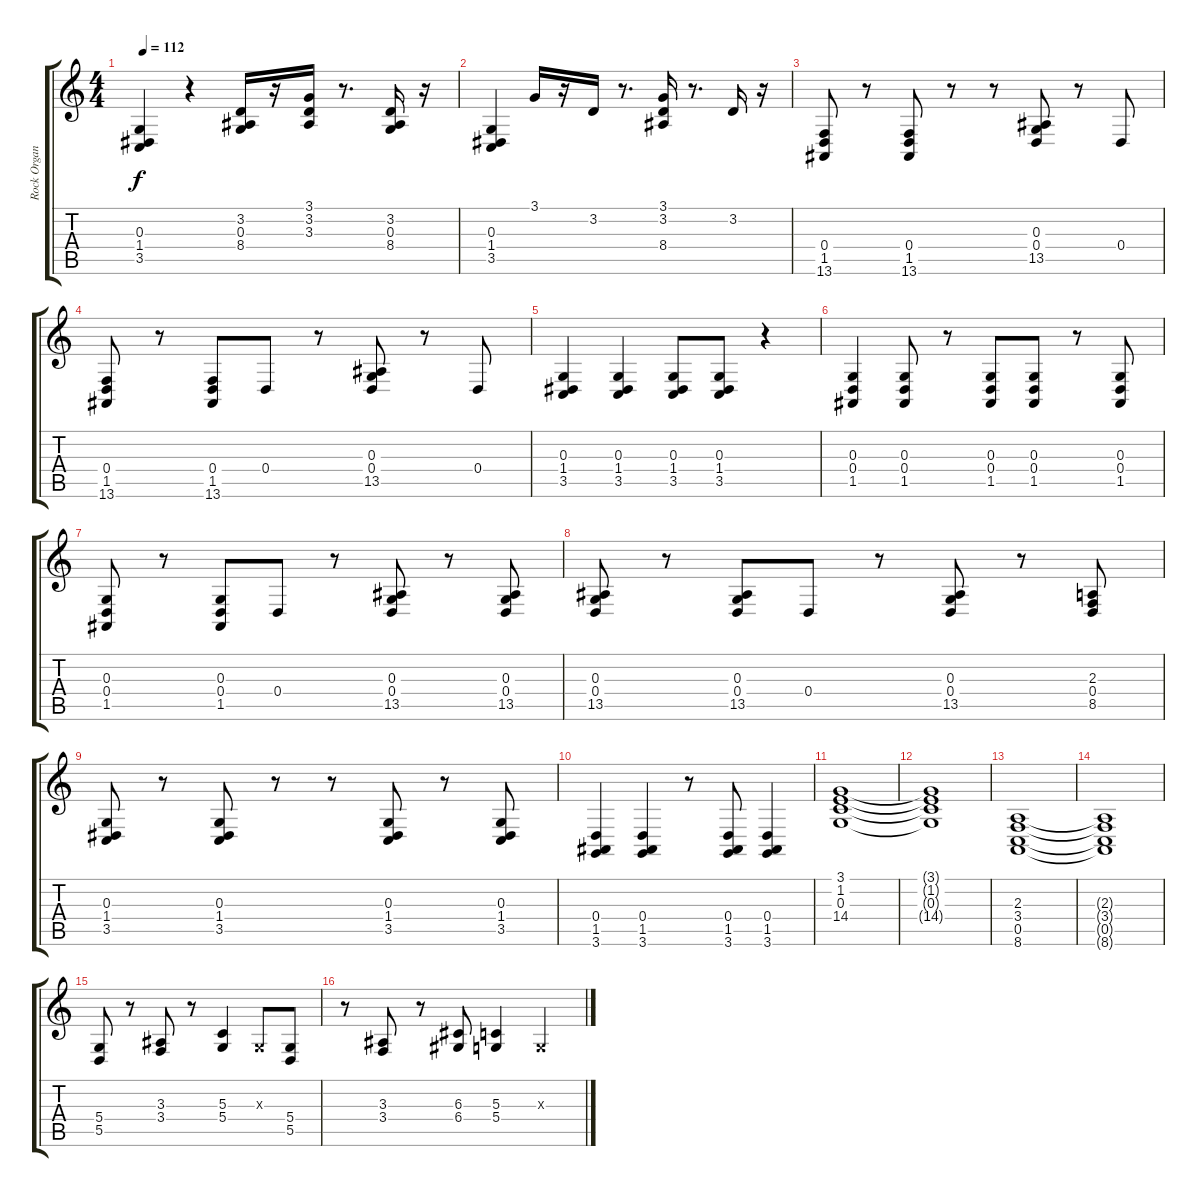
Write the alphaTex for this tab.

\track ("Rock Organ" "Rock Organ") {instrument rockorgan}
\staff {score tabs}
\tuning (E4 B3 G3 D3 A2 E2) {hide}
\ts (4 4)
\tempo 112
\clef g2
\ks c
(0.3 1.4 3.5).4{dy f} r.4 (3.2 0.3 8.4).16 r.16 (3.1 3.2 3.3).16 r.8{d} (3.2 0.3 8.4).16 r.16 |
(0.3 1.4 3.5).4 3.1.16 r.16 3.2.16 r.8{d} (3.1 3.2 8.4).16 r.8{d} 3.2.16 r.16 |
(0.4 1.5 13.6).8 r.8 (0.4 1.5 13.6).8 r.8 r.8 (0.3 0.4 13.5).8 r.8 0.4.8 |
(0.4 1.5 13.6).8 r.8 (0.4 1.5 13.6).8 0.4.8 r.8 (0.3 0.4 13.5).8 r.8 0.4.8 |
(0.3 1.4 3.5).4 (0.3 1.4 3.5).4 (0.3 1.4 3.5).8 (0.3 1.4 3.5).8 r.4 |
(0.3 0.4 1.5).4 (0.3 0.4 1.5).8 r.8 (0.3 0.4 1.5).8 (0.3 0.4 1.5).8 r.8 (0.3 0.4 1.5).8 |
(0.3 0.4 1.5).8 r.8 (0.3 0.4 1.5).8 0.4.8 r.8 (0.3 0.4 13.5).8 r.8 (0.3 0.4 13.5).8 |
(0.3 0.4 13.5).8 r.8 (0.3 0.4 13.5).8 0.4.8 r.8 (0.3 0.4 13.5).8 r.8 (2.3 0.4 8.5).8 |
(0.3 1.4 3.5).8 r.8 (0.3 1.4 3.5).8 r.8 r.8 (0.3 1.4 3.5).8 r.8 (0.3 1.4 3.5).8 |
(0.4 1.5 3.6).4 (0.4 1.5 3.6).4 r.8 (0.4 1.5 3.6).8 (0.4 1.5 3.6).4 |
(3.1 1.2 0.3 14.4).1 |
(3.1{t} 1.2{t} 0.3{t} 14.4{t}).1 |
(2.3 3.4 0.5 8.6).1 |
(2.3{t} 3.4{t} 0.5{t} 8.6{t}).1 |
(5.4 5.5).8 r.8 (3.3 3.4).8 r.8 (5.3 5.4).4 0.3{x}.8 (5.4 5.5).8 |
r.8 (3.3 3.4).8 r.8 (6.3 6.4).8 (5.3 5.4).4 0.3{x}.4
